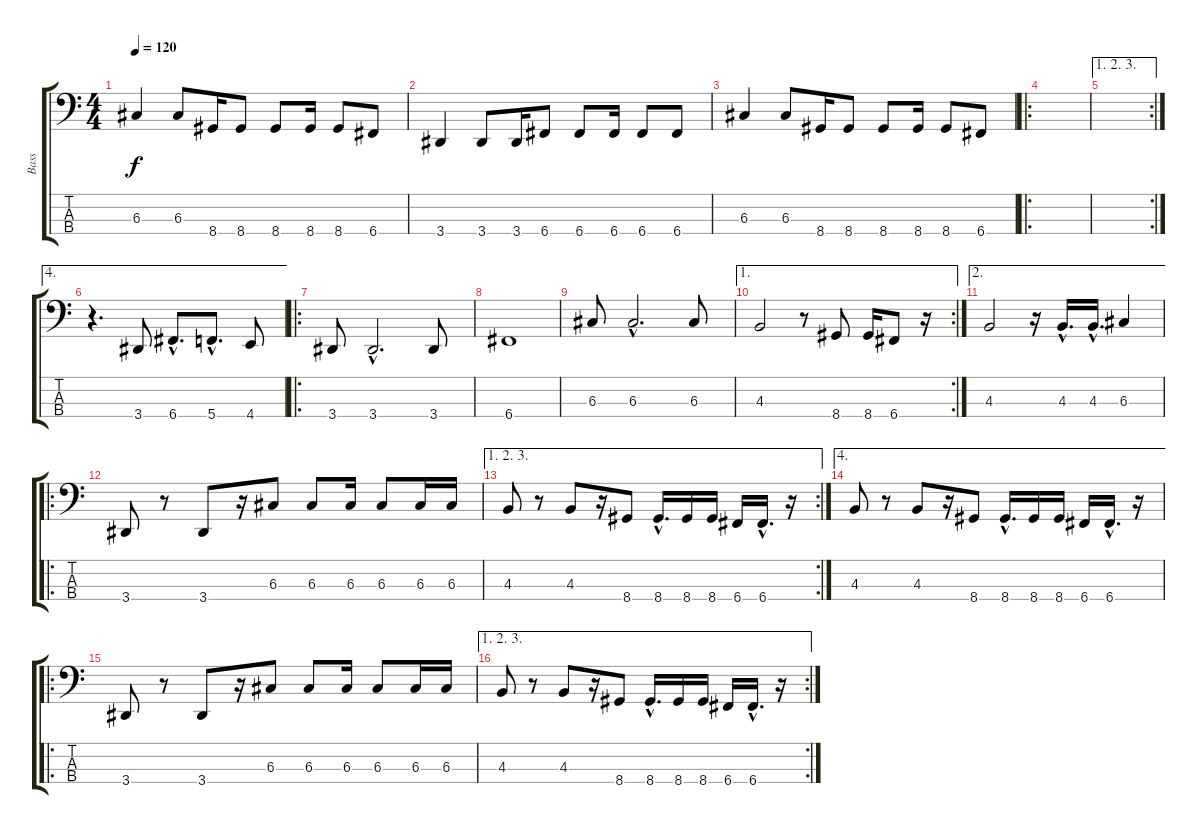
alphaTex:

\track ("Bass" "Bass") {instrument electricbassfinger}
\staff {score tabs}
\tuning (F2 C2 G1 C1) {hide}
\ts (4 4)
\tempo 120
\clef f4
\ks c
6.3.4{dy f} 6.3.8 8.4.16 8.4.8 8.4.8 8.4.16 8.4.8 6.4.8 |
3.4.4 3.4.8 3.4.16 6.4.8 6.4.8 6.4.16 6.4.8 6.4.8 |
6.3.4 6.3.8 8.4.16 8.4.8 8.4.8 8.4.16 8.4.8 6.4.8 |
\ro
|
\ae (1 2 3)
\rc 2
|
\ae 4
r.4{d} 3.4.8 6.4{hac}.8{d} 5.4{hac}.8{d} 4.4.8 |
\ro
3.4.8 3.4{hac}.2{d} 3.4.8 |
6.4.1 |
6.3.8 6.3{hac}.2{d} 6.3.8 |
\ae 1
\rc 2
4.3.2 r.8 8.4.8 8.4.16 6.4.8 r.16 |
\ae 2
4.3.2 r.16 4.3{hac}.16{d} 4.3{hac}.16{d} 6.3.4 |
\ro
3.4.8 r.8 3.4.8 r.16 6.3.8 6.3.8 6.3.16 6.3.8 6.3.16 6.3.16 |
\ae (1 2 3)
\rc 2
4.3.8 r.8 4.3.8 r.16 8.4.8 8.4{hac}.16{d} 8.4.16 8.4.16 6.4.16 6.4{hac}.16{d} r.16 |
\ae 4
4.3.8 r.8 4.3.8 r.16 8.4.8 8.4{hac}.16{d} 8.4.16 8.4.16 6.4.16 6.4{hac}.16{d} r.16 |
\ro
3.4.8 r.8 3.4.8 r.16 6.3.8 6.3.8 6.3.16 6.3.8 6.3.16 6.3.16 |
\ae (1 2 3)
\rc 2
4.3.8 r.8 4.3.8 r.16 8.4.8 8.4{hac}.16{d} 8.4.16 8.4.16 6.4.16 6.4{hac}.16{d} r.16
